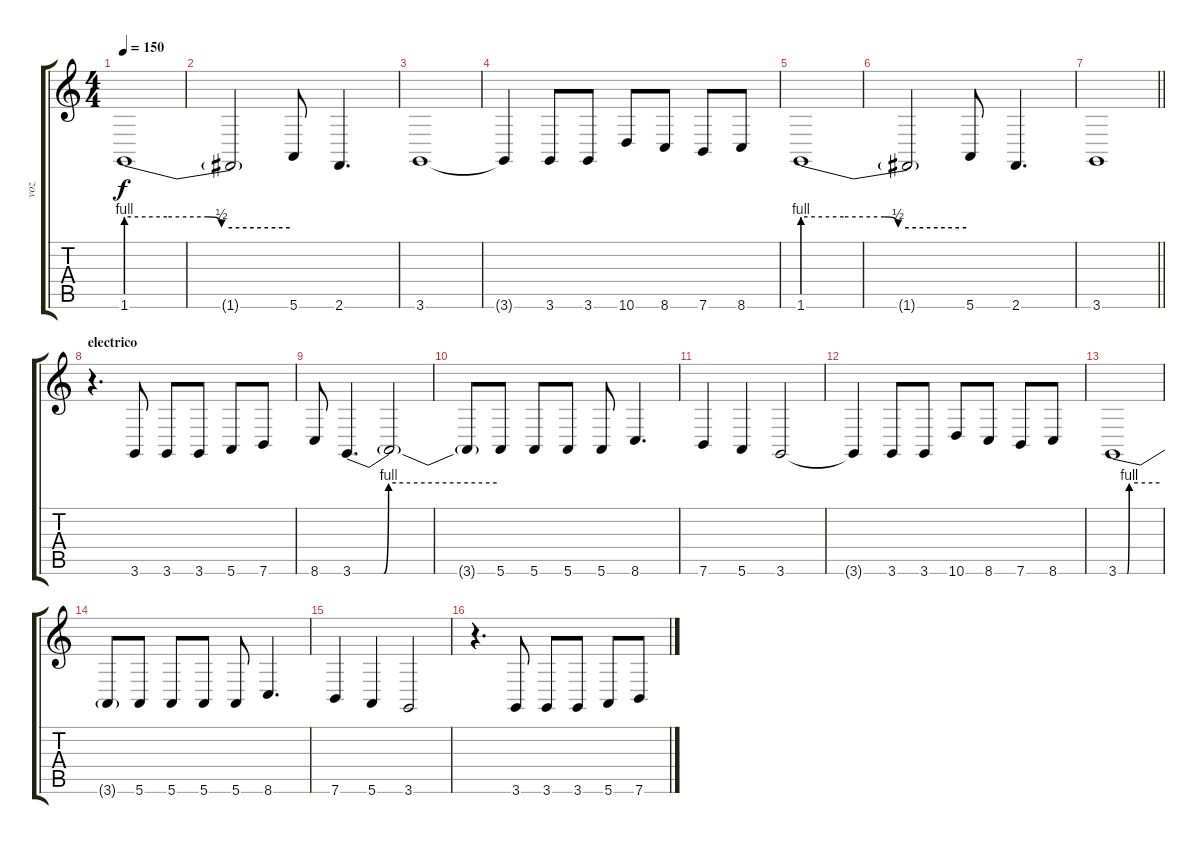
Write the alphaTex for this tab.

\track ("voz" "voz") {instrument sopranosax}
\staff {score tabs}
\tuning (E4 B3 G3 D3 A2 E2) {hide}
\ts (4 4)
\tempo 150
\clef g2
\ks c
1.6{be (custom 0 4 15 4 30 4 35 2 60 2)}.1{dy f} |
1.6{t}.2 5.6.8 2.6.4{d} |
3.6.1 |
3.6{t}.4 3.6.8 3.6.8 10.6.8 8.6.8 7.6.8 8.6.8 |
1.6{be (custom 0 4 15 4 30 4 35 2 60 2)}.1 |
1.6{t}.2 5.6.8 2.6.4{d} |
\barLineRight lightlight
3.6.1 |
\section ("" "electrico")
r.4{d} 3.6.8 3.6.8 3.6.8 5.6.8 7.6.8 |
8.6.8 3.6{be (custom 0 0 13 0 15 4 60 4)}.4{d} 3.6{t}.2 |
3.6{t}.8 5.6.8 5.6.8 5.6.8 5.6.8 8.6.4{d} |
7.6.4 5.6.4 3.6.2 |
3.6{t}.4 3.6.8 3.6.8 10.6.8 8.6.8 7.6.8 8.6.8 |
3.6{be (custom 0 0 13 0 16 4 60 4)}.1 |
3.6{t}.8 5.6.8 5.6.8 5.6.8 5.6.8 8.6.4{d} |
7.6.4 5.6.4 3.6.2 |
r.4{d} 3.6.8 3.6.8 3.6.8 5.6.8 7.6.8
